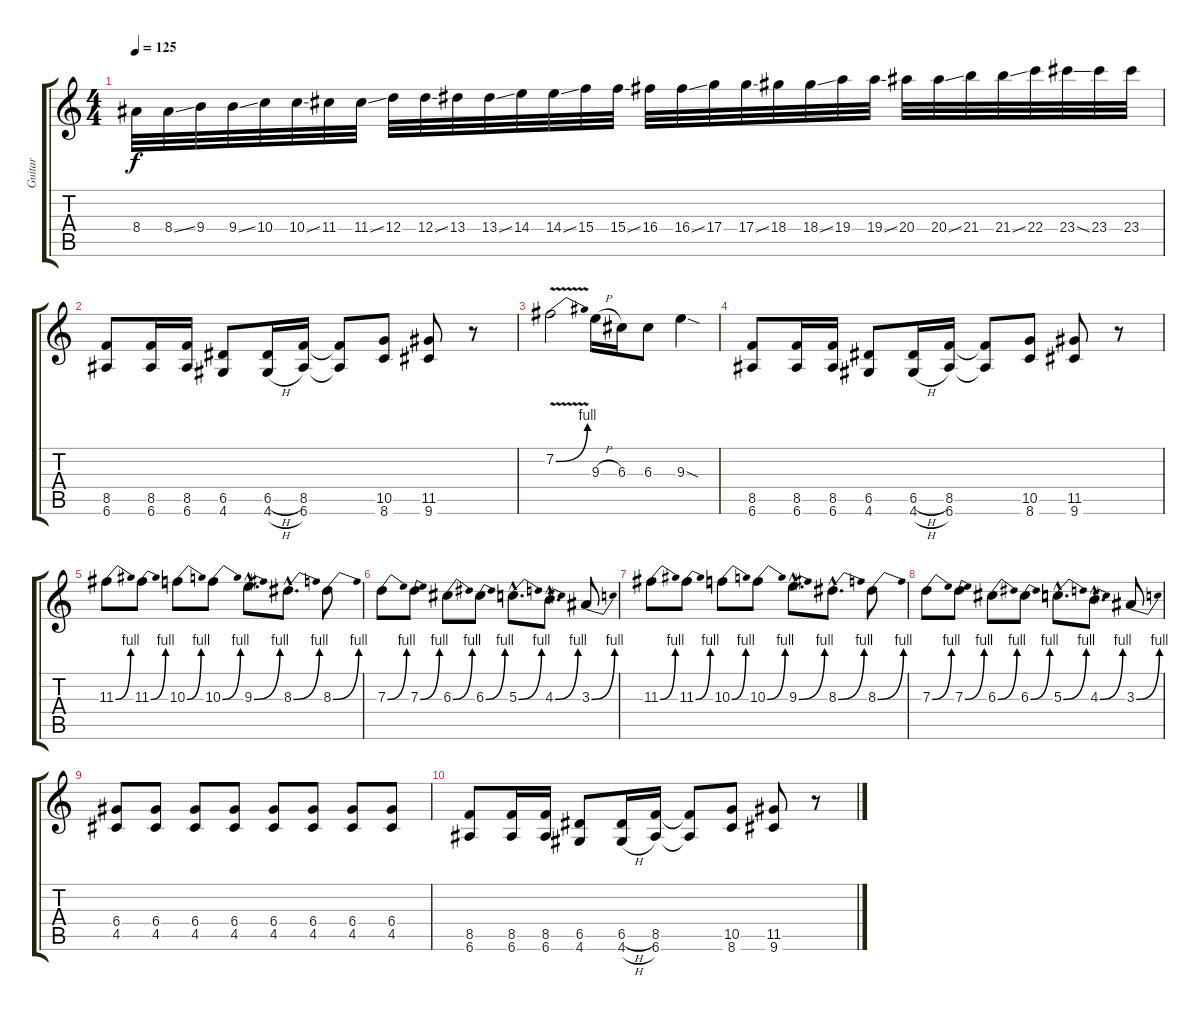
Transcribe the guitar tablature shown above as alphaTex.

\track ("Guitar" "Guitar") {instrument distortionguitar}
\staff {score tabs}
\tuning (E4 B3 G3 D3 A2 E2) {hide}
\ts (4 4)
\tempo 125
\clef g2
\ks c
8.4.32{dy f} 8.4{ss}.32 9.4.32 9.4{ss}.32 10.4.32 10.4{ss}.32 11.4.32 11.4{ss}.32 12.4.32 12.4{ss}.32 13.4.32 13.4{ss}.32 14.4.32 14.4{ss}.32 15.4.32 15.4{ss}.32 16.4.32 16.4{ss}.32 17.4.32 17.4{ss}.32 18.4.32 18.4{ss}.32 19.4.32 19.4{ss}.32 20.4.32 20.4{ss}.32 21.4.32 21.4{ss}.32 22.4.32 23.4{ss}.32 23.4.32 23.4.32 |
(8.5 6.6).8 (8.5 6.6).16 (8.5 6.6).16 (6.5 4.6).8 (6.5{h} 4.6{h}).16 (8.5 6.6).16 (8.5{t} 6.6{t}).8 (10.5 8.6).8 (11.5 9.6).8 r.8 |
7.2{be (bend 0 0 60 4) v}.2 9.3{h}.16 6.3.16 6.3.8 9.3{sod}.4 |
(8.5 6.6).8 (8.5 6.6).16 (8.5 6.6).16 (6.5 4.6).8 (6.5{h} 4.6{h}).16 (8.5 6.6).16 (8.5{t} 6.6{t}).8 (10.5 8.6).8 (11.5 9.6).8 r.8 |
11.3{be (bend 0 0 60 4)}.8 11.3{be (bend 0 0 60 4)}.8 10.3{be (bend 0 0 60 4)}.8 10.3{be (bend 0 0 60 4)}.8 9.3{be (bend 0 0 60 4) hac}.8{d} 8.3{be (bend 0 0 60 4) hac}.8{d} 8.3{be (bend 0 0 60 4)}.8 |
7.3{be (bend 0 0 60 4)}.8 7.3{be (bend 0 0 60 4)}.8 6.3{be (bend 0 0 60 4)}.8 6.3{be (bend 0 0 60 4)}.8 5.3{be (bend 0 0 60 4) hac}.8{d} 4.3{be (bend 0 0 60 4) hac}.8{d} 3.3{be (bend 0 0 60 4)}.8 |
11.3{be (bend 0 0 60 4)}.8 11.3{be (bend 0 0 60 4)}.8 10.3{be (bend 0 0 60 4)}.8 10.3{be (bend 0 0 60 4)}.8 9.3{be (bend 0 0 60 4) hac}.8{d} 8.3{be (bend 0 0 60 4) hac}.8{d} 8.3{be (bend 0 0 60 4)}.8 |
7.3{be (bend 0 0 60 4)}.8 7.3{be (bend 0 0 60 4)}.8 6.3{be (bend 0 0 60 4)}.8 6.3{be (bend 0 0 60 4)}.8 5.3{be (bend 0 0 60 4) hac}.8{d} 4.3{be (bend 0 0 60 4) hac}.8{d} 3.3{be (bend 0 0 60 4)}.8 |
(6.4 4.5).8 (6.4 4.5).8 (6.4 4.5).8 (6.4 4.5).8 (6.4 4.5).8 (6.4 4.5).8 (6.4 4.5).8 (6.4 4.5).8 |
(8.5 6.6).8 (8.5 6.6).16 (8.5 6.6).16 (6.5 4.6).8 (6.5{h} 4.6{h}).16 (8.5 6.6).16 (8.5{t} 6.6{t}).8 (10.5 8.6).8 (11.5 9.6).8 r.8
